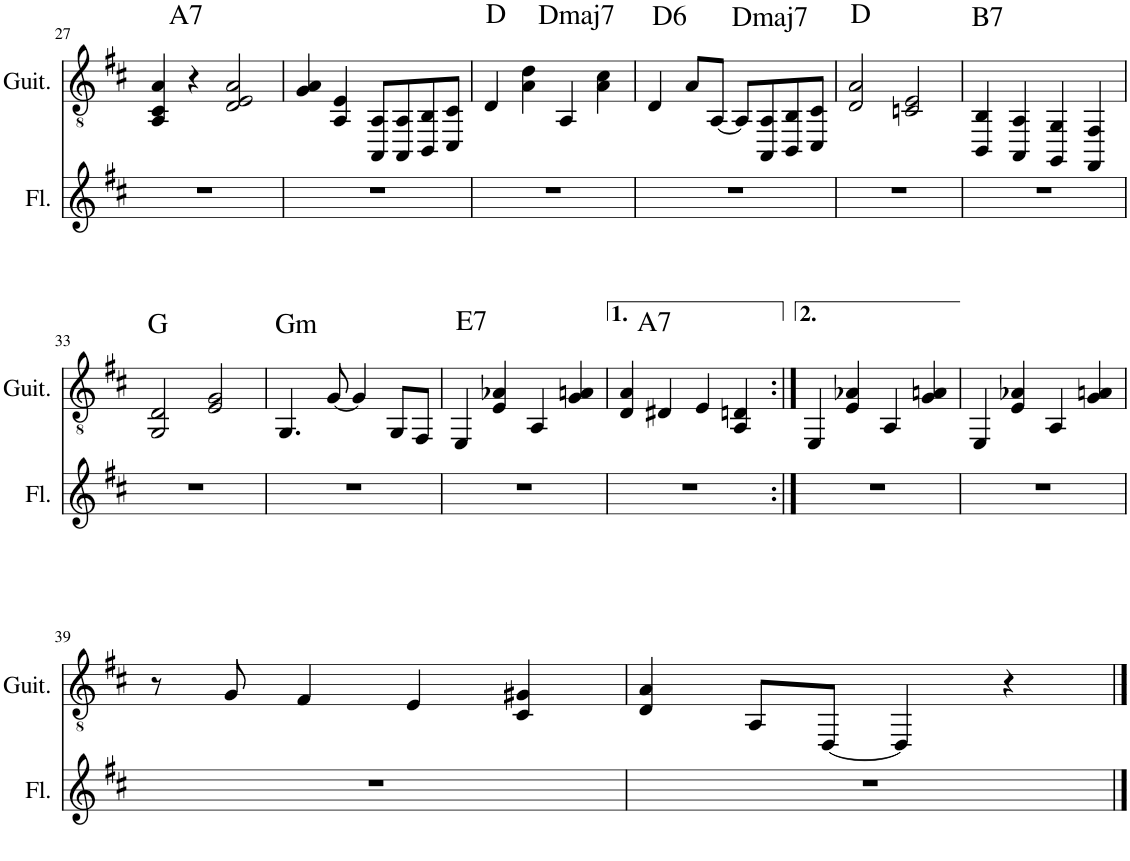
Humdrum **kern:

**kern	**kern	**kern	**kern	**text
*part3	*part2	*part1	*part1	*part1
*staff4	*staff3	*staff2	*staff1	*staff1
*I"Flute	*I"Acoustic Guitar	*I"Piano	*	*
*I'Fl.	*I'Guit.	*I'Pno.	*	*
!!LO:PB:g=z
*clefG2	*clefGv2	*clefF4	*clefG2	*
*k[f#c#]	*k[f#c#]	*k[f#c#]	*k[f#c#]	*
*M2/2	*M2/2	*M2/2	*M2/2	*
*met(c|)	*met(c|)	*met(c|)	*met(c|)	*
=27	=27	=27	=27	=27
!	!	!	!LO:TX:a:t=A7	!
1r	4AA/ 4C#/ 4A/	4AA 4C# 4A	8r	.
.	.	.	8c# 8g 8a	to
.	4r	4r	4c# 4g 4a	go
.	2D/ 2E/ 2A/	2D 2E 2A	8d/ 8g/ 8b/L	glid-
.	.	.	8d/ 8g/ 8b/	-in'
.	.	.	8d/ 8g/ 8b/	in
.	.	.	8d/ 8g/ 8b/J	a
=28	=28	=28	=28	=28
1r	4G/ 4A/	4G 4A	8e 8g 8cc#	one
.	.	.	4d 4g 4b	horse
.	4AA/ 4E/	4AA 4E	.	.
.	.	.	[8c# [8g [8a	sleigh.
.	8AAA/ 8AA/L	8AAA/ 8AA/L	4c#] 4g] 4a]	.
.	8AAA/ 8AA/	8AAA/ 8AA/	.	.
.	8BBB/ 8BB/	8BBB/ 8BB/	4r	.
.	8CC#/ 8C#/J	8CC#/ 8C#/J	.	.
=29	=29	=29	=29	=29
!	!	!	!LO:TX:a:t=D	!
1r	4D/	4D	8f#/ 8a/ 8dd/L	Gid-
.	.	.	8f#/ 8a/ 8dd/J	-dy
.	4A\ 4d\	4A 4d	4f# 4a 4dd	ap,
!	!	!	!LO:TX:a:t=Dmaj7	!
.	4AA/	4AA	8f#/ 8a/ 8cc#/L	jin-
.	.	.	8f#/ 8a/ 8cc#/J	-gle
.	4A\ 4c#\	4A 4c#	4f# 4a 4cc#	horse,
=30	=30	=30	=30	=30
!	!	!	!LO:TX:a:t=D6	!
1r	4D/	4D	8d/ 8f#/ 8b/L	pick
.	.	.	8d/ 8f#/ 8cc#/	up
.	8A/L	8A\L	8d/ 8f#/ 8b/	your
.	[8AA/J	[8AA\J	[8A/ [8d/ [8f#/J	feet,
!	!	!	!LO:TX:a:t=Dmaj7	!
.	8AA/L]	8AA/L]	2A] 2d] 2f#]	.
.	8AAA/ 8AA/	8AAA/ 8AA/	.	.
.	8BBB/ 8BB/	8BBB/ 8BB/	.	.
.	8CC#/ 8C#/J	8CC#/ 8C#/J	.	.
=31	=31	=31	=31	=31
*	*	*	*^	*
!	!	!	!LO:TX:a:t=D	!	!
1r	2D/ 2A/	2D 2A	8b\L	2d 2f#	jin-
.	.	.	8cc#\J	.	-gle
.	.	.	4b	.	a-
.	2Cn/ 2E/	2Cn 2E	4f#	2e	-round
.	.	.	4a	.	the
*	*	*	*v	*v	*
=32	=32	=32	=32	=32
!	!	!	!LO:TX:a:t=B7	!
1r	4BBB/ 4BB/	4BBB 4BB	1d#X 1g 1b	clock.
.	4AAA/ 4AA/	4AAA 4AA	.	.
.	4GGG/ 4GG/	4GGG 4GG	.	.
.	4FFF#/ 4FF#/	4FFF# 4FF#	.	.
!!LO:LB:g=z
=33	=33	=33	=33	=33
*	*	*	*^	*
!	!	!	!LO:TX:a:t=G	!	!
1r	2GG/ 2D/	2GG 2D	4b	2d 2g	Mix
.	.	.	4dd	.	and
.	2E/ 2G/	2E 2G	8ee\L	2g 2b	min-
.	.	.	8ee\	.	-gle
.	.	.	8dd\	.	in
.	.	.	8dd\J	.	a
=34	=34	=34	=34	=34	=34
!	!	!	!LO:TX:a:t=Gm	!	!
1r	4.GG/	4.GG	8b-X\L	4d 4g	jin-
.	.	.	8b-\	.	-gl-
.	.	.	8dd\	8g/ 8b-/L	-in'
.	[8G/	[8G	[8ee\J	[8g/ [8b-/J	beat,
.	4G/]	4G]	2ee]	2g] 2b-]	.
.	8GG/L	8GG/L	.	.	.
.	8FF#/J	8FF#/J	.	.	.
=35	=35	=35	=35	=35	=35
!	!	!	!LO:TX:a:t=E7	!	!
1r	4EE/	4EE	4r	4ryy	.
.	4E/ 4A-X/	4E 4A-X	8dd\L	4e 4g#X	that's
.	.	.	8b\J	.	the
.	4AA/	4AA	8cc#\L	8e/ 8gn/L	jin-
.	.	.	8b\J	8d/ 8g/J	-gle
.	4G/ 4An/	4G 4An	4c# 4g 4a	4ryy	bell
=36	=36	=36	=36	=36	=36
!	!	!	!LO:TX:a:t=A7	!	!
*	*	*	*v	*v	*
1r	4D/ 4A/	4D 4A	2.d 2.f# 2.a 2.dd	rock.
.	4D#X/	4D#X	.	.
.	4E/	4E	.	.
.	4AA/ 4Dn/	4AA 4Dn	8d/ 8g/ 8b/L	.
.	.	.	8e/ 8g/ 8cc#/J	.
=37:|!	=37:|!	=37:|!	=37:|!	=37:|!
*	*	*	*^	*
1r	4EE/	4EE	4r	4ryy	.
.	4E/ 4A-X/	4E 4A-X	8dd\L	4e 4g#X	that's
.	.	.	8b\J	.	the
.	4AA/	4AA	8e/ 8gn/ 8cc#/L	2ryy	jin-
.	.	.	8d/ 8g/ 8b/J	.	-gle
.	4G/ 4An/	4G 4An	4c# 4g 4a	.	bell,
=38	=38	=38	=38	=38	=38
1r	4EE/	4EE	4r	4ryy	.
.	4E/ 4A-X/	4E 4A-X	8dd\L	4g#X	that's
.	.	.	8b\J	.	the
.	4AA/	4AA	8gn\ 8cc#\L	2ryy	jin-
.	.	.	8g\ 8b\ 8dd\J	.	-gle
.	4G/ 4An/	4G 4An	4g 4cc# 4ee	.	bell
!!LO:LB:g=z	!!
=39	=39	=39	=39	=39	=39
1r	8r	8r	[1dd	8r	rock.
.	8G/	8G	.	8b	.
.	4F#/	4F#	.	4a	.
.	4E/	4E	.	4g	.
.	4C#/ 4G#X/	4C# 4G#X	.	4e#X	.
*	*	*	*v	*v	*
=40	=40	=40	=40	=40
1r	4D/ 4A/	4D 4A	2.f# 2.dd]	.
.	8AA/L	8AA/L	.	.
.	[8DD/J	[8DD/J	.	.
.	4DD/]	4DD]	.	.
.	4r	4r	4r	.
==	==	==	==	==
*-	*-	*-	*-	*-
